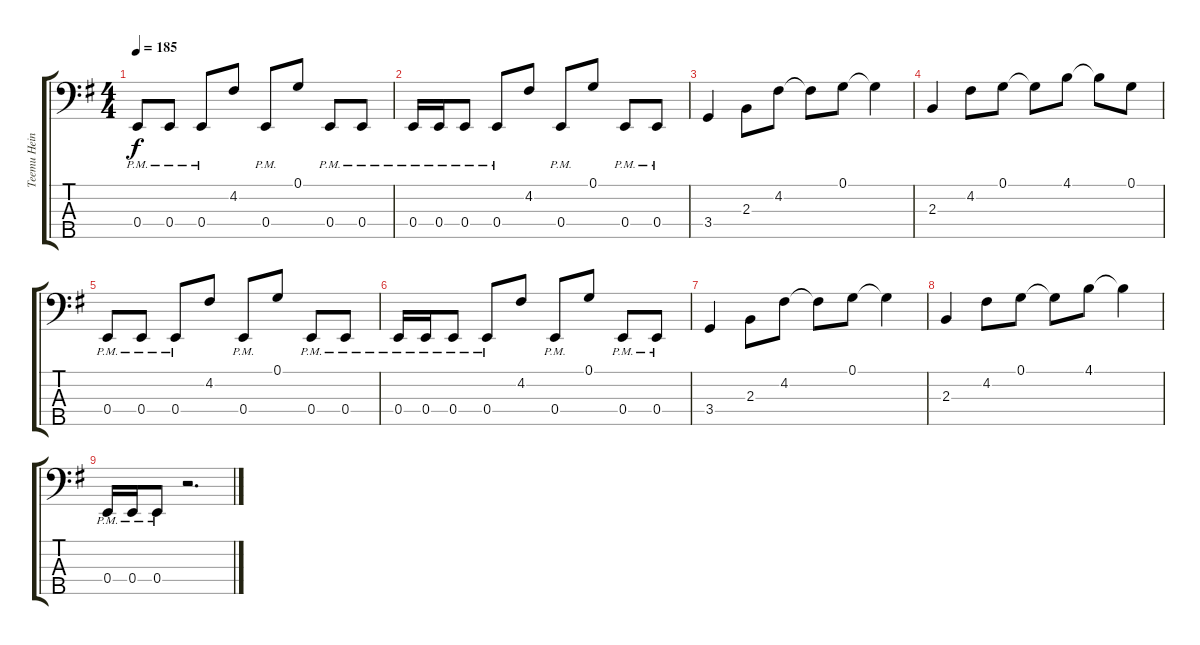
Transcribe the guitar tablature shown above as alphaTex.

\track ("Teemu Heinola (bass)" "Teemu Hein") {instrument electricbasspick}
\staff {score tabs}
\tuning (G2 D2 A1 E1 B0) {hide}
\ts (4 4)
\tempo 185
\clef f4
\ks eminor
0.4{pm}.8{dy f} 0.4{pm}.8 0.4{pm}.8 4.2.8 0.4{pm}.8 0.1.8 0.4{pm}.8 0.4{pm}.8 |
0.4{pm}.16 0.4{pm}.16 0.4{pm}.8 0.4{pm}.8 4.2.8 0.4{pm}.8 0.1.8 0.4{pm}.8 0.4{pm}.8 |
3.4.4 2.3.8 4.2.8 4.2{t}.8 0.1.8 0.1{t}.4 |
2.3.4 4.2.8 0.1.8 0.1{t}.8 4.1.8 4.1{t}.8 0.1.8 |
0.4{pm}.8 0.4{pm}.8 0.4{pm}.8 4.2.8 0.4{pm}.8 0.1.8 0.4{pm}.8 0.4{pm}.8 |
0.4{pm}.16 0.4{pm}.16 0.4{pm}.8 0.4{pm}.8 4.2.8 0.4{pm}.8 0.1.8 0.4{pm}.8 0.4{pm}.8 |
3.4.4 2.3.8 4.2.8 4.2{t}.8 0.1.8 0.1{t}.4 |
2.3.4 4.2.8 0.1.8 0.1{t}.8 4.1.8 4.1{t}.4 |
0.4{pm}.16 0.4{pm}.16 0.4{pm}.8 r.2{d}
